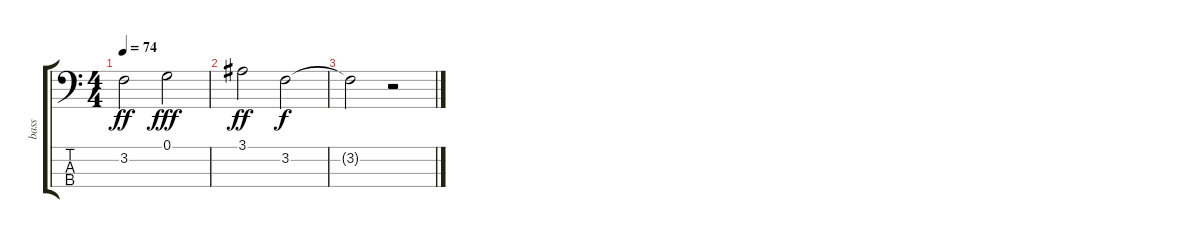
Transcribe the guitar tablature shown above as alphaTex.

\track ("bass" "bass") {instrument electricbassfinger}
\staff {score tabs}
\tuning (G2 D2 A1 E1) {hide}
\ts (4 4)
\tempo 74
\clef f4
\ks c
3.2.2{dy ff} 0.1.2{dy fff} |
3.1.2{dy ff} 3.2.2{dy f} |
3.2{t}.2 r.2
